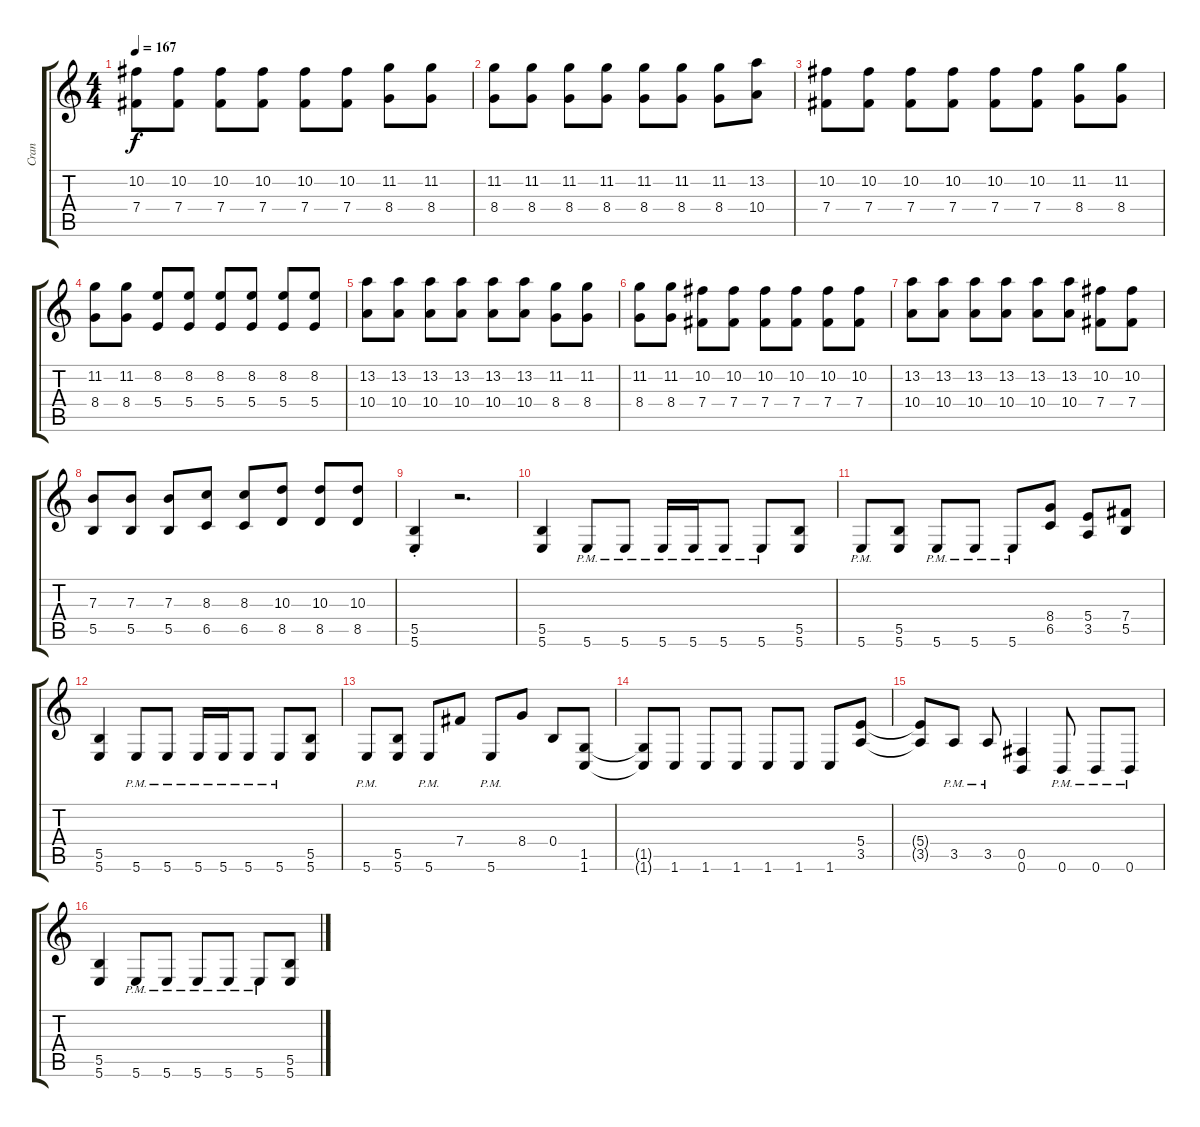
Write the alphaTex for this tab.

\track ("Cran" "Cran") {instrument distortionguitar}
\staff {score tabs}
\tuning (Db4 Ab3 E3 B2 Gb2 B1) {hide}
\ts (4 4)
\tempo 167
\clef g2
\ks c
(10.2 7.4).8{dy f} (10.2 7.4).8 (10.2 7.4).8 (10.2 7.4).8 (10.2 7.4).8 (10.2 7.4).8 (11.2 8.4).8 (11.2 8.4).8 |
(11.2 8.4).8 (11.2 8.4).8 (11.2 8.4).8 (11.2 8.4).8 (11.2 8.4).8 (11.2 8.4).8 (11.2 8.4).8 (13.2 10.4).8 |
(10.2 7.4).8 (10.2 7.4).8 (10.2 7.4).8 (10.2 7.4).8 (10.2 7.4).8 (10.2 7.4).8 (11.2 8.4).8 (11.2 8.4).8 |
(11.2 8.4).8 (11.2 8.4).8 (8.2 5.4).8 (8.2 5.4).8 (8.2 5.4).8 (8.2 5.4).8 (8.2 5.4).8 (8.2 5.4).8 |
(13.2 10.4).8 (13.2 10.4).8 (13.2 10.4).8 (13.2 10.4).8 (13.2 10.4).8 (13.2 10.4).8 (11.2 8.4).8 (11.2 8.4).8 |
(11.2 8.4).8 (11.2 8.4).8 (10.2 7.4).8 (10.2 7.4).8 (10.2 7.4).8 (10.2 7.4).8 (10.2 7.4).8 (10.2 7.4).8 |
(13.2 10.4).8 (13.2 10.4).8 (13.2 10.4).8 (13.2 10.4).8 (13.2 10.4).8 (13.2 10.4).8 (10.2 7.4).8 (10.2 7.4).8 |
(7.3 5.5).8 (7.3 5.5).8 (7.3 5.5).8 (8.3 6.5).8 (8.3 6.5).8 (10.3 8.5).8 (10.3 8.5).8 (10.3 8.5).8 |
(5.5{st} 5.6{st}).4 r.2{d} |
(5.5 5.6).4 5.6{pm}.8 5.6{pm}.8 5.6{pm}.16 5.6{pm}.16 5.6{pm}.8 5.6{pm}.8 (5.5 5.6).8 |
5.6{pm}.8 (5.5 5.6).8 5.6{pm}.8 5.6{pm}.8 5.6{pm}.8 (8.4 6.5).8 (5.4 3.5).8 (7.4 5.5).8 |
(5.5 5.6).4 5.6{pm}.8 5.6{pm}.8 5.6{pm}.16 5.6{pm}.16 5.6{pm}.8 5.6{pm}.8 (5.5 5.6).8 |
5.6{pm}.8 (5.5 5.6).8 5.6{pm}.8 7.4.8 5.6{pm}.8 8.4.8 0.4.8 (1.5 1.6).8 |
(1.5{t} 1.6{t}).8 1.6.8 1.6.8 1.6.8 1.6.8 1.6.8 1.6.8 (5.4 3.5).8 |
(5.4{t} 3.5{t}).8 3.5{pm}.8 3.5{pm}.8 (0.5 0.6).4 0.6{pm}.8 0.6{pm}.8 0.6{pm}.8 |
(5.5 5.6).4 5.6{pm}.8 5.6{pm}.8 5.6{pm}.8 5.6{pm}.8 5.6{pm}.8 (5.5 5.6).8
